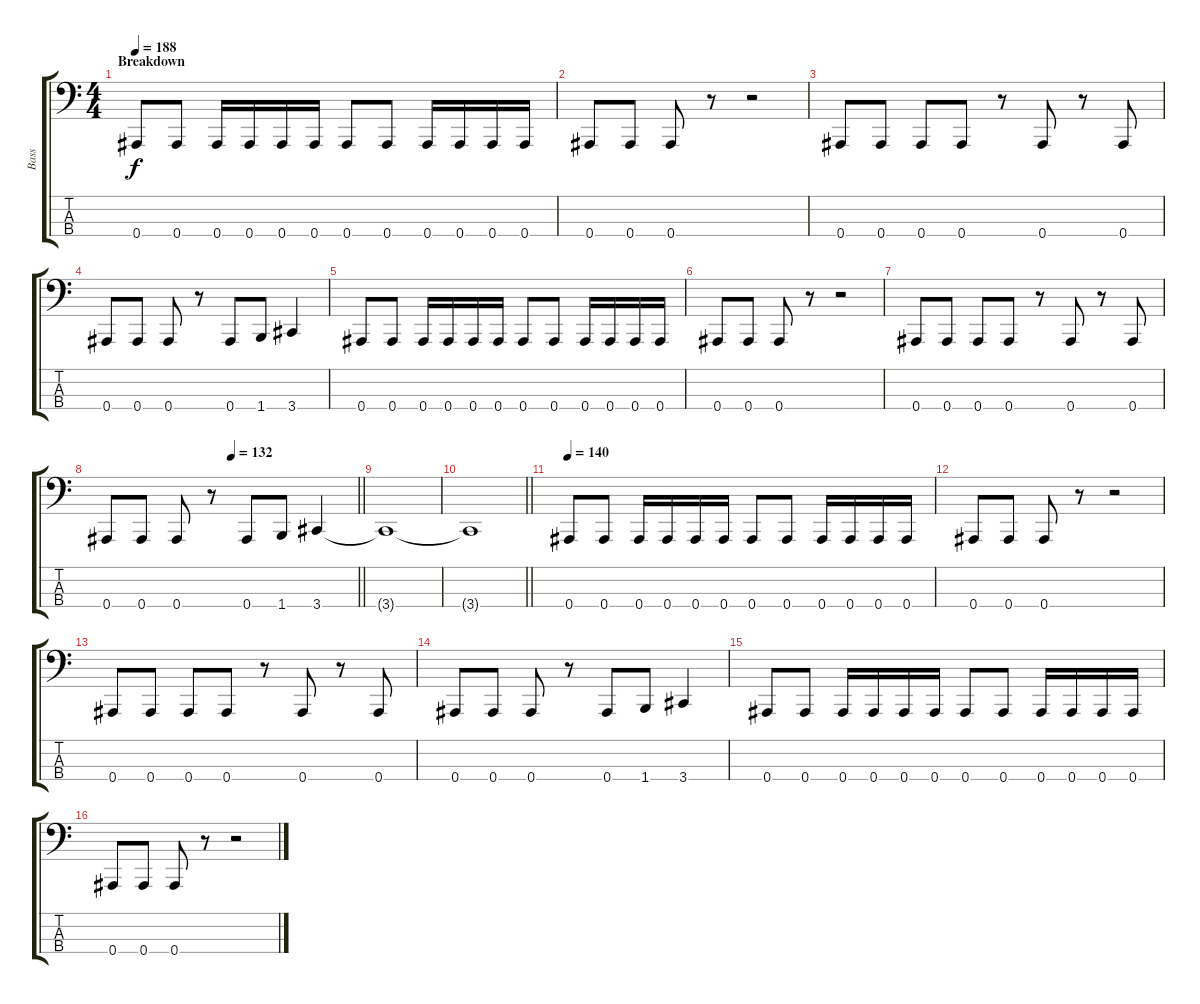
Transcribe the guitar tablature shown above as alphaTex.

\track ("Bass" "Bass") {instrument electricbasspick}
\staff {score tabs}
\tuning (Eb2 Bb1 F1 Bb0) {hide}
\ts (4 4)
\section ("" "Breakdown")
\tempo 188
\clef f4
\ks c
0.4.8{dy f volume 12} 0.4.8 0.4.16 0.4.16 0.4.16 0.4.16 0.4.8 0.4.8 0.4.16 0.4.16 0.4.16 0.4.16 |
0.4.8 0.4.8 0.4.8 r.8 r.2 |
0.4.8 0.4.8 0.4.8 0.4.8 r.8 0.4.8 r.8 0.4.8 |
0.4.8 0.4.8 0.4.8 r.8 0.4.8 1.4.8 3.4.4 |
0.4.8 0.4.8 0.4.16 0.4.16 0.4.16 0.4.16 0.4.8 0.4.8 0.4.16 0.4.16 0.4.16 0.4.16 |
0.4.8 0.4.8 0.4.8 r.8 r.2 |
0.4.8 0.4.8 0.4.8 0.4.8 r.8 0.4.8 r.8 0.4.8 |
\tempo (132 0.5)
\barLineRight lightlight
0.4.8 0.4.8 0.4.8 r.8 0.4.8 1.4.8 3.4.4 |
\section ("" "")
3.4{t}.1 |
\barLineRight lightlight
3.4{t}.1 |
\tempo 140
0.4.8 0.4.8 0.4.16 0.4.16 0.4.16 0.4.16 0.4.8 0.4.8 0.4.16 0.4.16 0.4.16 0.4.16 |
0.4.8 0.4.8 0.4.8 r.8 r.2 |
0.4.8 0.4.8 0.4.8 0.4.8 r.8 0.4.8 r.8 0.4.8 |
0.4.8 0.4.8 0.4.8 r.8 0.4.8 1.4.8 3.4.4 |
0.4.8 0.4.8 0.4.16 0.4.16 0.4.16 0.4.16 0.4.8 0.4.8 0.4.16 0.4.16 0.4.16 0.4.16 |
0.4.8 0.4.8 0.4.8 r.8 r.2
